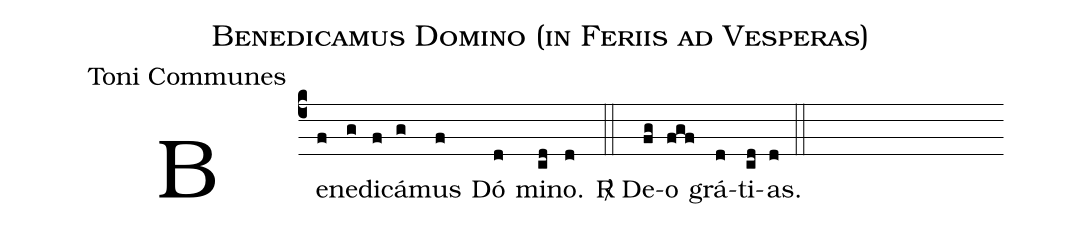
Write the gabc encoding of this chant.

name:Benedicamus Domino (in Feriis ad Vesperas);
office-part:Toni Communes;
%%
(c4) Be(f)ne(g)di(f)cá(g)mus(f) Dó(d) mi(cd)no.(d) (::)
<sp>R/</sp> De(fg)o(fgf)  grá(d)ti(cd)as.(d) (::)
